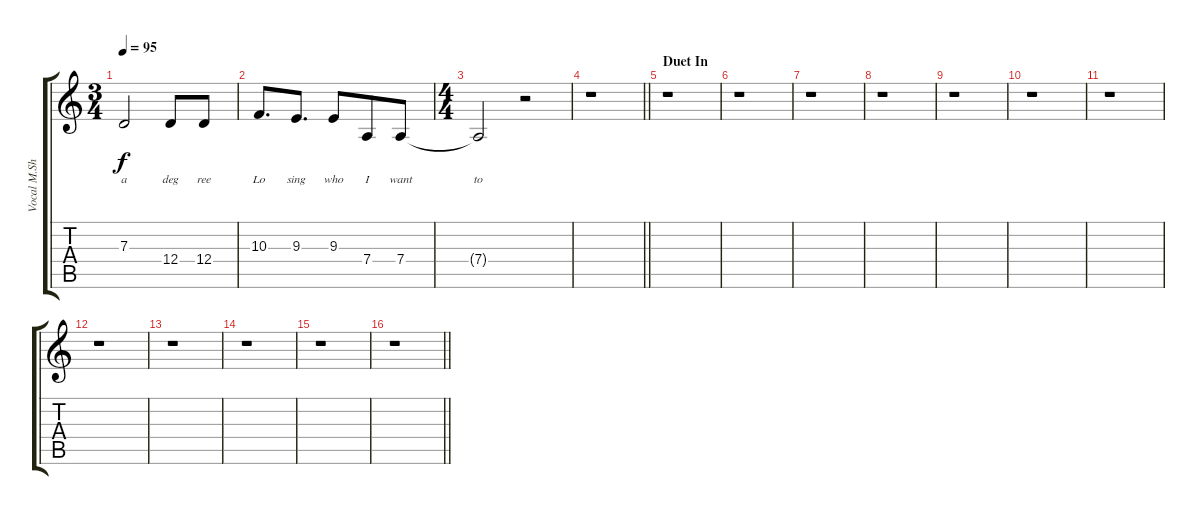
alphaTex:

\track ("Vocal M.Shadows" "Vocal M.Sh") {instrument oboe}
\staff {score tabs}
\tuning (E4 B3 G3 D3 A2 D2) {hide}
\ts (3 4)
\tempo 95
\clef g2
\ks c
7.3{t}.2{lyrics (0 "a") lyrics (1 "") lyrics (2 "") lyrics (3 "") lyrics (4 "") dy f} 12.4.8{lyrics (0 "deg") lyrics (1 "") lyrics (2 "") lyrics (3 "") lyrics (4 "")} 12.4.8{lyrics (0 "ree") lyrics (1 "") lyrics (2 "") lyrics (3 "") lyrics (4 "")} |
10.3.8{d lyrics (0 "Lo") lyrics (1 "") lyrics (2 "") lyrics (3 "") lyrics (4 "")} 9.3.8{d lyrics (0 "sing") lyrics (1 "") lyrics (2 "") lyrics (3 "") lyrics (4 "")} 9.3.8{lyrics (0 "who") lyrics (1 "") lyrics (2 "") lyrics (3 "") lyrics (4 "") beam merge} 7.4.8{lyrics (0 "I") lyrics (1 "") lyrics (2 "") lyrics (3 "") lyrics (4 "")} 7.4.8{lyrics (0 "want") lyrics (1 "") lyrics (2 "") lyrics (3 "") lyrics (4 "")} |
\ts (4 4)
7.4{t}.2{lyrics (0 "to") lyrics (1 "") lyrics (2 "") lyrics (3 "") lyrics (4 "")} r.2 |
\barLineRight lightlight
r.1 |
\section ("" "Duet In")
r.1 |
r.1 |
r.1 |
r.1 |
r.1 |
r.1 |
r.1 |
r.1 |
r.1 |
r.1 |
r.1 |
\barLineRight lightlight
r.1
